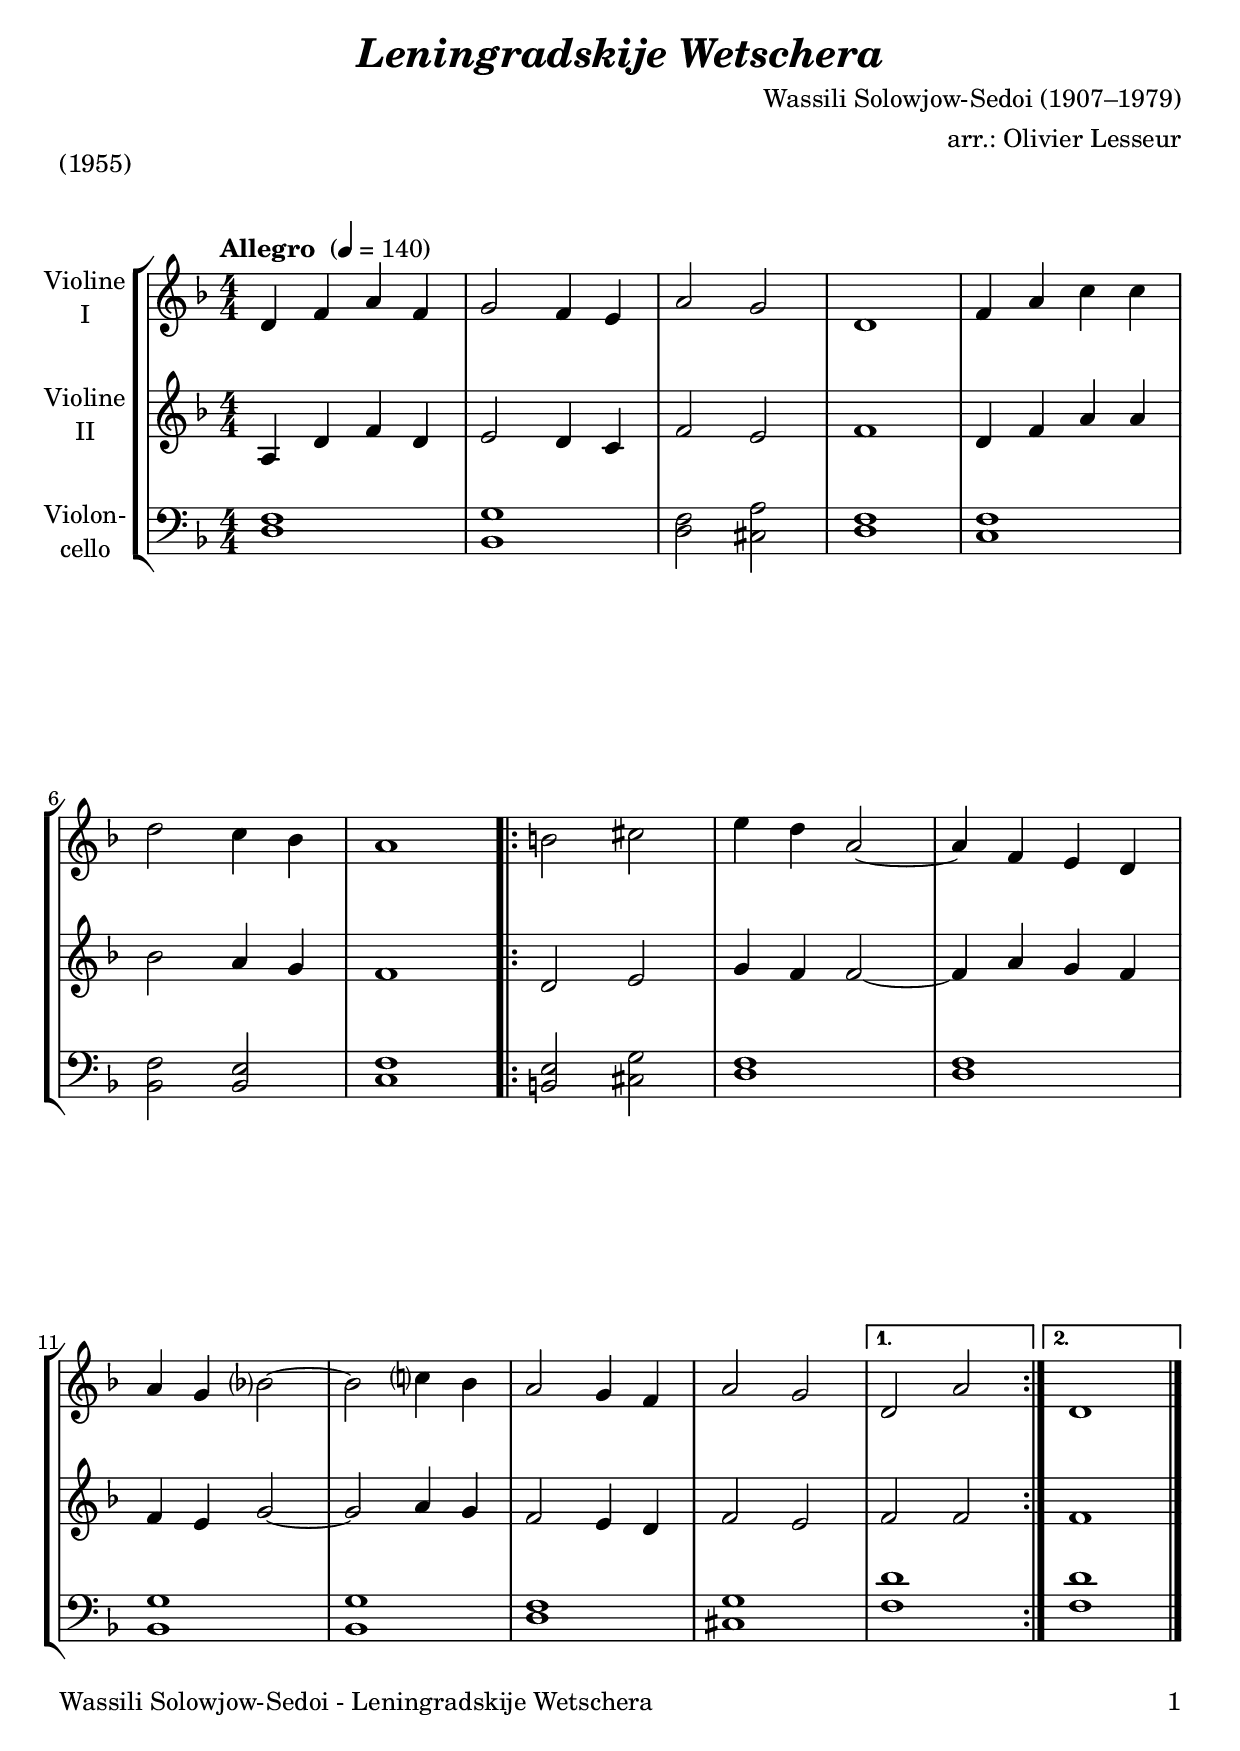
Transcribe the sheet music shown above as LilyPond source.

\version "2.20.2"
\include "deutsch.ly"
  
#(set-global-staff-size 22)

\header {
  title     = \markup \bold \italic "Leningradskije Wetschera"
  composer  = "Wassili Solowjow-Sedoi (1907–1979)"
  arranger  = "arr.: Olivier Lesseur"
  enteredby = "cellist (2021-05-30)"
  piece     = "(1955)"
}

voiceconsts = {
  \key d \minor
  \time 4/4
  \clef "treble"
  \numericTimeSignature
  \compressEmptyMeasures
%  Set default beaming for all staves
%  \set Timing.beamExceptions = #'()
%  \set Timing.baseMoment     = #(ly:make-moment 1 2)
%  \set Timing.beatStructure  = #'(1)
  \tempo "Allegro " 4=140
}

mivl = "violin"
%miba = "pizzicato strings"
miba = "cello"

va = \relative c' {
  \voiceconsts

  d4 f a f
  g2 f4 e
  a2 g
  
  d1
  f4 a c c
  d2 c4 b
  a1
  
  \repeat volta 2 {
    h2 cis
    e4 d a2~
    a4
    f e d
    a' g b?2~

    b c?4 b
    a2 g4 f
    a2 g
  }
  \alternative {
    { d a' }
    { d,1 }
  } \bar "|."
}

vb = \relative c' {
  \voiceconsts
  \clef "treble"
  
  a4 d f d
  e2 d4 c
  f2 e
  f1
  d4 f a a
  b2 a4 g
  f1
  
  \repeat volta 2 {
    d2 e
    g4 f f2~
    f4 a g f
    f e g2~
    g a4 g

    f2 e4 d
    f2 e
  }
  \alternative {
    { f f }
    { f1 }
  } \bar "|."
}

vc = \relative c {
  \voiceconsts
  \clef "bass"
  
  <d f>1
  <b g'>
  <d f>2 <cis a'>

  <d f>1
  <c f>
  <b f'>2 <b e>
  <c f>1
  
  \repeat volta 2 {
    <h e>2 <cis g'>
    <d f>1
    <d f>
    <b g'>
    
    <b g'>
    <d f>
    <cis g'>
  }
  \alternative {
    { <f d'> }
    { <f d'> }
  } \bar "|."
}


music = \new StaffGroup <<
      \new Staff {
	\set Staff.midiInstrument = \mivl
	\set Staff.instrumentName = \markup \center-column { "Violine" "I" }
	\transpose d d { \va }
      }

      \new Staff {
	\set Staff.midiInstrument = \mivl
	\set Staff.instrumentName = \markup \center-column { "Violine" "II" }
	\transpose d d { \vb }
      }

      \new Staff {
	\set Staff.midiInstrument = \miba
	\set Staff.instrumentName = \markup \center-column { "Violon-" "cello" }
	\transpose d d { \vc }
      }
>>

\book {
   \paper {
    print-page-number = ##t
    print-first-page-number = ##t
    ragged-last-bottom = ##f
    oddHeaderMarkup = \markup \null
    evenHeaderMarkup = \markup \null
    oddFooterMarkup = \markup {
      \fill-line {
        \on-the-fly #print-page-number-check-first
        "Wassili Solowjow-Sedoi - Leningradskije Wetschera" \fromproperty #'page:page-number-string
      }
    }
    evenFooterMarkup = \oddFooterMarkup
  } \score {
    \music
    \layout {}
  }

  \score {
    \unfoldRepeats \music

    \midi {
      \context {
        \Score
      }
    }
  }
}